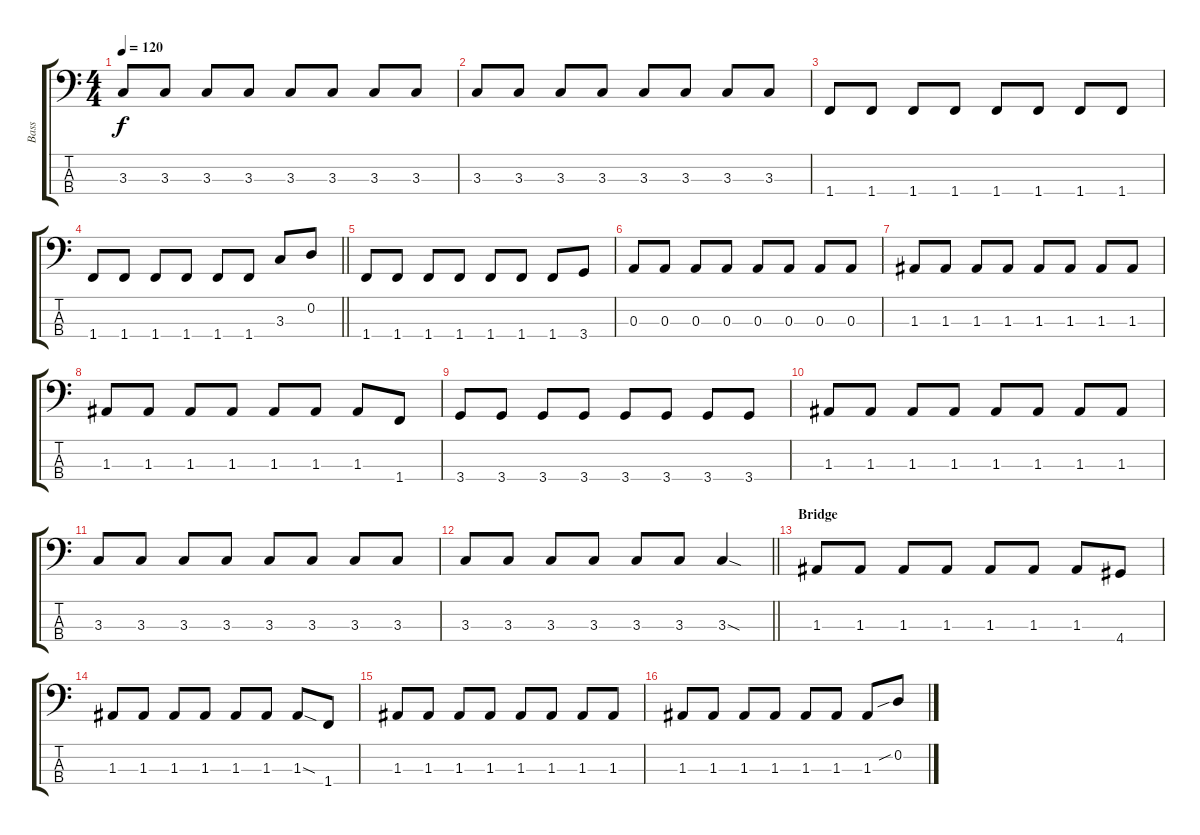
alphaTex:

\track ("Bass" "Bass") {instrument electricbassfinger}
\staff {score tabs}
\tuning (G2 D2 A1 E1) {hide}
\ts (4 4)
\tempo 120
\clef f4
\ks c
3.3.8{dy f} 3.3.8 3.3.8 3.3.8 3.3.8 3.3.8 3.3.8 3.3.8 |
3.3.8 3.3.8 3.3.8 3.3.8 3.3.8 3.3.8 3.3.8 3.3.8 |
1.4.8 1.4.8 1.4.8 1.4.8 1.4.8 1.4.8 1.4.8 1.4.8 |
\barLineRight lightlight
1.4.8 1.4.8 1.4.8 1.4.8 1.4.8 1.4.8 3.3.8 0.2.8 |
1.4.8 1.4.8 1.4.8 1.4.8 1.4.8 1.4.8 1.4.8 3.4.8 |
0.3.8 0.3.8 0.3.8 0.3.8 0.3.8 0.3.8 0.3.8 0.3.8 |
1.3.8 1.3.8 1.3.8 1.3.8 1.3.8 1.3.8 1.3.8 1.3.8 |
1.3.8 1.3.8 1.3.8 1.3.8 1.3.8 1.3.8 1.3.8 1.4.8 |
3.4.8 3.4.8 3.4.8 3.4.8 3.4.8 3.4.8 3.4.8 3.4.8 |
1.3.8 1.3.8 1.3.8 1.3.8 1.3.8 1.3.8 1.3.8 1.3.8 |
3.3.8 3.3.8 3.3.8 3.3.8 3.3.8 3.3.8 3.3.8 3.3.8 |
\barLineRight lightlight
3.3.8 3.3.8 3.3.8 3.3.8 3.3.8 3.3.8 3.3{sod}.4 |
\section ("" "Bridge")
1.3.8 1.3.8 1.3.8 1.3.8 1.3.8 1.3.8 1.3.8 4.4.8 |
1.3.8 1.3.8 1.3.8 1.3.8 1.3.8 1.3.8 1.3{sod}.8 1.4.8 |
1.3.8 1.3.8 1.3.8 1.3.8 1.3.8 1.3.8 1.3.8 1.3.8 |
1.3.8 1.3.8 1.3.8 1.3.8 1.3.8 1.3.8 1.3.8 0.2{sib}.8
